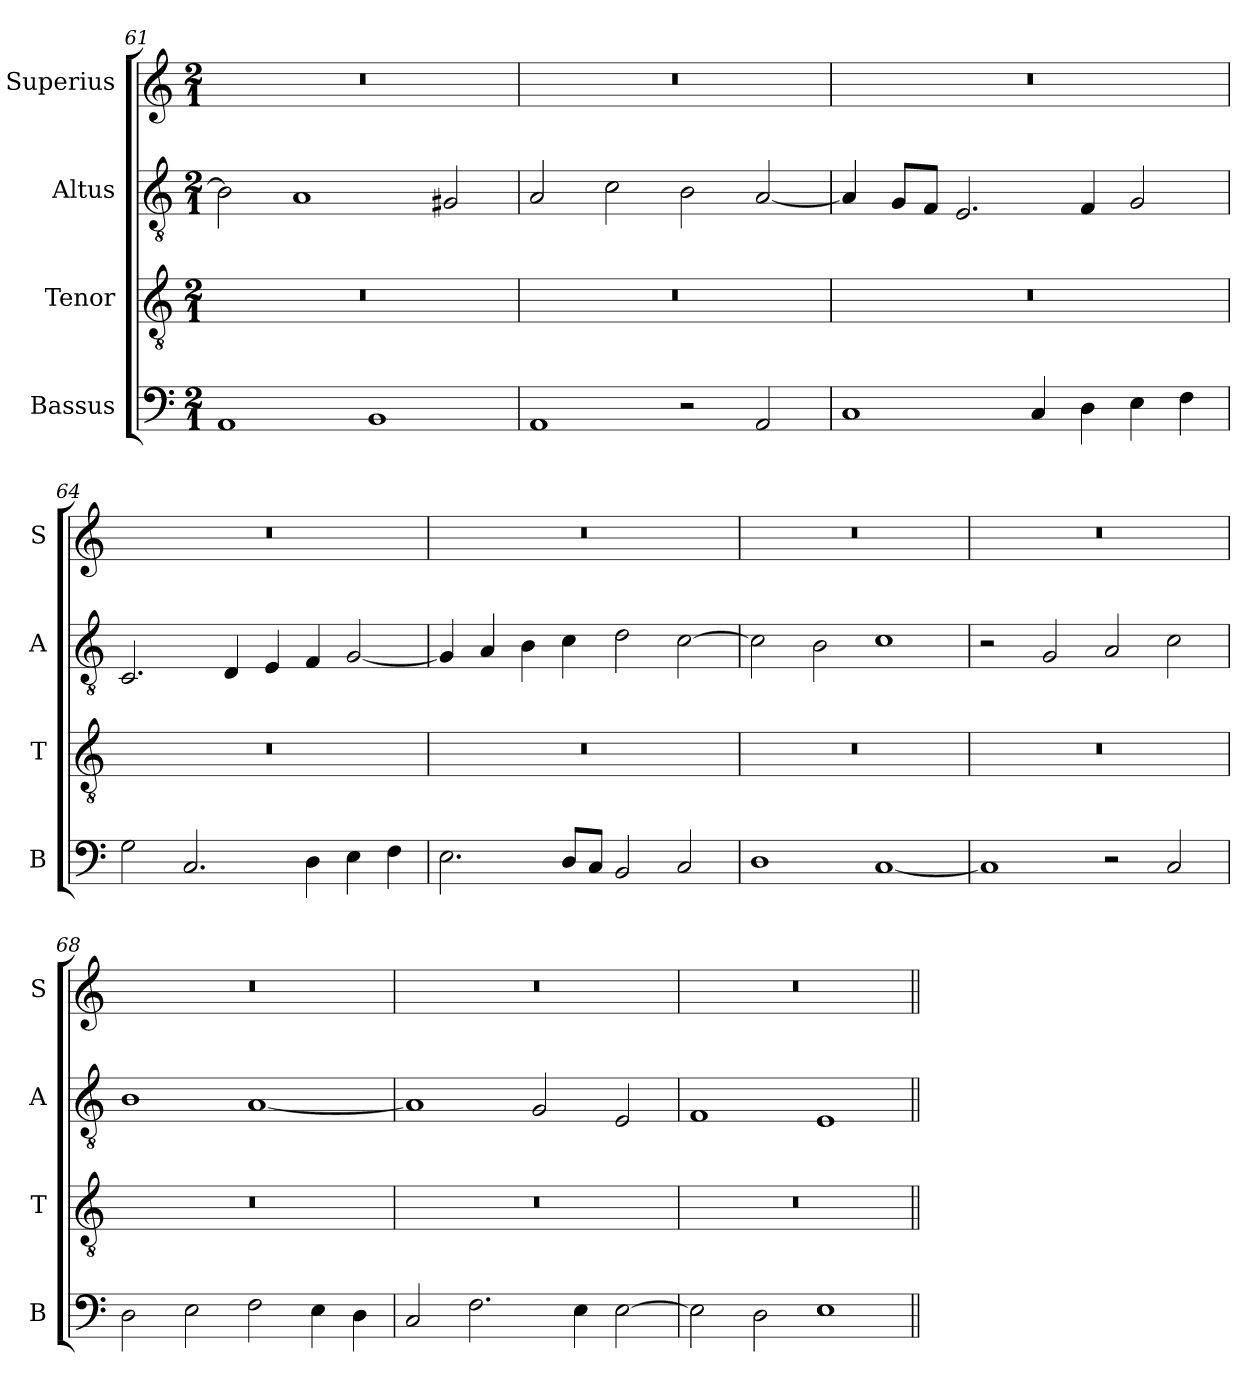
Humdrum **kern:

**kern	**kern	**kern	**kern
*part4	*part3	*part2	*part1
*staff4	*staff3	*staff2	*staff1
*I"Bassus	*I"Tenor	*I"Altus	*I"Superius
*I'B	*I'T	*I'A	*I'S
*clefF4	*clefGv2	*clefGv2	*clefG2
*k[]	*k[]	*k[]	*k[]
*M2/1	*M2/1	*M2/1	*M2/1
=61	=61	=61	=61
1AA	0r	2B]	0r
.	.	1A	.
1BB	.	.	.
.	.	2G#X	.
=62	=62	=62	=62
1AA	0r	2A	0r
.	.	2c	.
2r	.	2B	.
2AA	.	[2A	.
=63	=63	=63	=63
1C	0r	4A]	0r
.	.	8GL	.
.	.	8FJ	.
.	.	2.E	.
4C	.	.	.
4D	.	4F	.
4E	.	2G	.
4F	.	.	.
=64	=64	=64	=64
2G	0r	2.C	0r
2.C	.	.	.
.	.	4D	.
.	.	4E	.
4D	.	4F	.
4E	.	[2G	.
4F	.	.	.
=65	=65	=65	=65
2.E	0r	4G]	0r
.	.	4A	.
.	.	4B	.
8DL	.	4c	.
8CJ	.	.	.
2BB	.	2d	.
2C	.	[2c	.
=66	=66	=66	=66
1D	0r	2c]	0r
.	.	2B	.
[1C	.	1c	.
=67	=67	=67	=67
1C]	0r	2r	0r
.	.	2G	.
2r	.	2A	.
2C	.	2c	.
=68	=68	=68	=68
2D	0r	1B	0r
2E	.	.	.
2F	.	[1A	.
4E	.	.	.
4D	.	.	.
=69	=69	=69	=69
2C	0r	1A]	0r
2.F	.	.	.
.	.	2G	.
4E	.	.	.
[2E	.	2E	.
=70	=70	=70	=70
2E]	0r	1F	0r
2D	.	.	.
1E	.	1E	.
=||	=||	=||	=||
*-	*-	*-	*-
